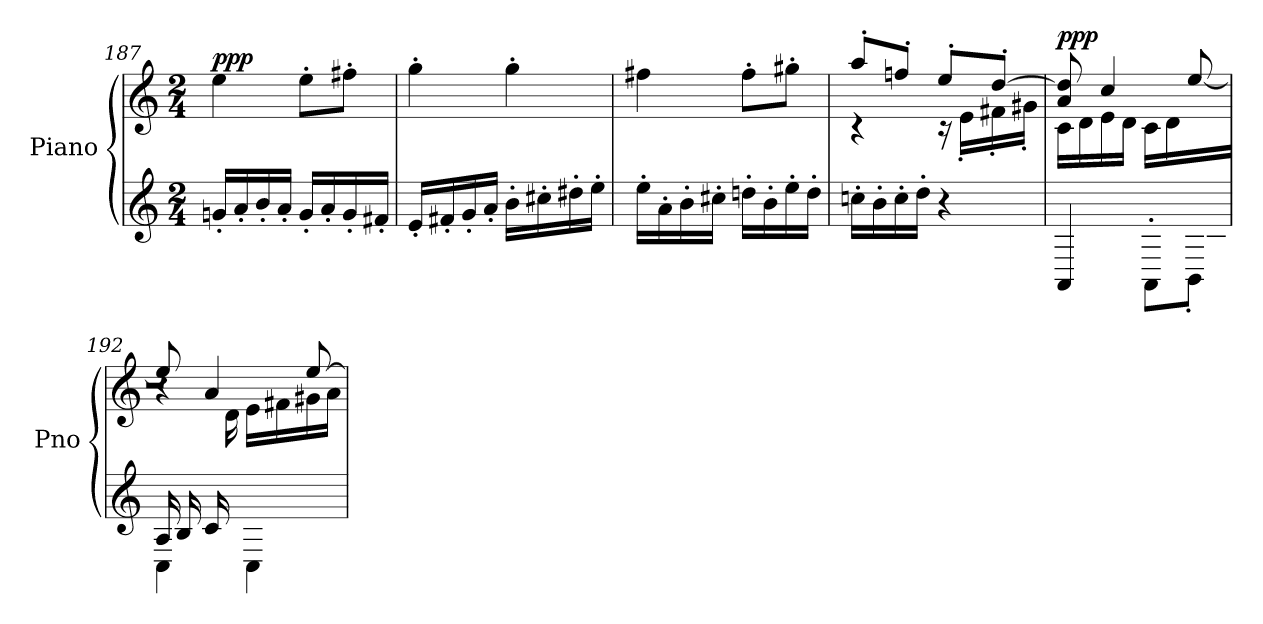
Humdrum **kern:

**kern	**kern	**dynam
*part1	*part1	*part1
*staff2	*staff1	*staff1/2
*I"Piano	*	*
*I'Pno	*	*
*clefG2	*clefG2	*
*k[]	*k[]	*
*M2/4	*M2/4	*
=187	=187	=187
!	!	!LO:DY:b=2
!	!	!LO:DY:n=1:a
16gn'/LL	4ee\	pp p
16a'/	.	.
16b'/	.	.
16a'/JJ	.	.
16g'/LL	8ee'\L	.
16a'/	.	.
16g'/	8ff#X'\J	.
16f#X'/JJ	.	.
=188	=188	=188
16e'/LL	4gg'\	.
16f#X'/	.	.
16g'/	.	.
16a'/JJ	.	.
16b'\LL	4gg'\	.
16cc#X'\	.	.
16dd#X'\	.	.
16ee'\JJ	.	.
=189	=189	=189
16ee'\LL	4ff#X\	.
16a'\	.	.
16b'\	.	.
16cc#X'\JJ	.	.
16ddn'\LL	8ff#'\L	.
16b'\	.	.
16ee'\	8gg#X'\J	.
16dd'\JJ	.	.
=190	=190	=190
*	*^	*
16ccn'\LL	8aa'/L	4r	.
16b'\	.	.	.
16cc'\	8ffn'/J	.	.
16dd'\JJ	.	.	.
4r	8ee'/L	16r	.
.	.	16e'\LL	.
.	[8dd'/J	16f#X'\	.
.	.	16g#X'\JJ	.
!!LO:LB:g=z	!!
=191	=191	=191	=191
*^	*	*	*
!	!	!	!	!LO:DY:b=2
!	!	!	!	!LO:DY:n=1:a
4.ryy	4AA/	8a/ 8dd/]	16c\LL	p pp
.	.	.	16d\	.
.	.	4cc/	16e\	.
.	.	.	16d\JJ	.
.	8AA'\L	.	16c\LL	.
.	.	.	16d\	.
16c/	8BB'\J	[8ee/	8ryy	.
16B/JJ	.	.	.	.
=192	=192	=192	=192	=192
*	*	*	*^	*
16A/LL	4C\	8ee/]	4r	8.ryy	.
16B/	.	.	.	.	.
16c/	.	4a/	.	.	.
16ryy	.	.	.	16d\JJ	.
4ryy	4C\	.	16e\LL	4ryy	.
.	.	.	16f#X\	.	.
.	.	[8ee/	16g#X\	.	.
.	.	.	16a\JJ	.	.
*v	*v	*	*	*	*
*	*v	*v	*v	*
=	=	=
*-	*-	*-
